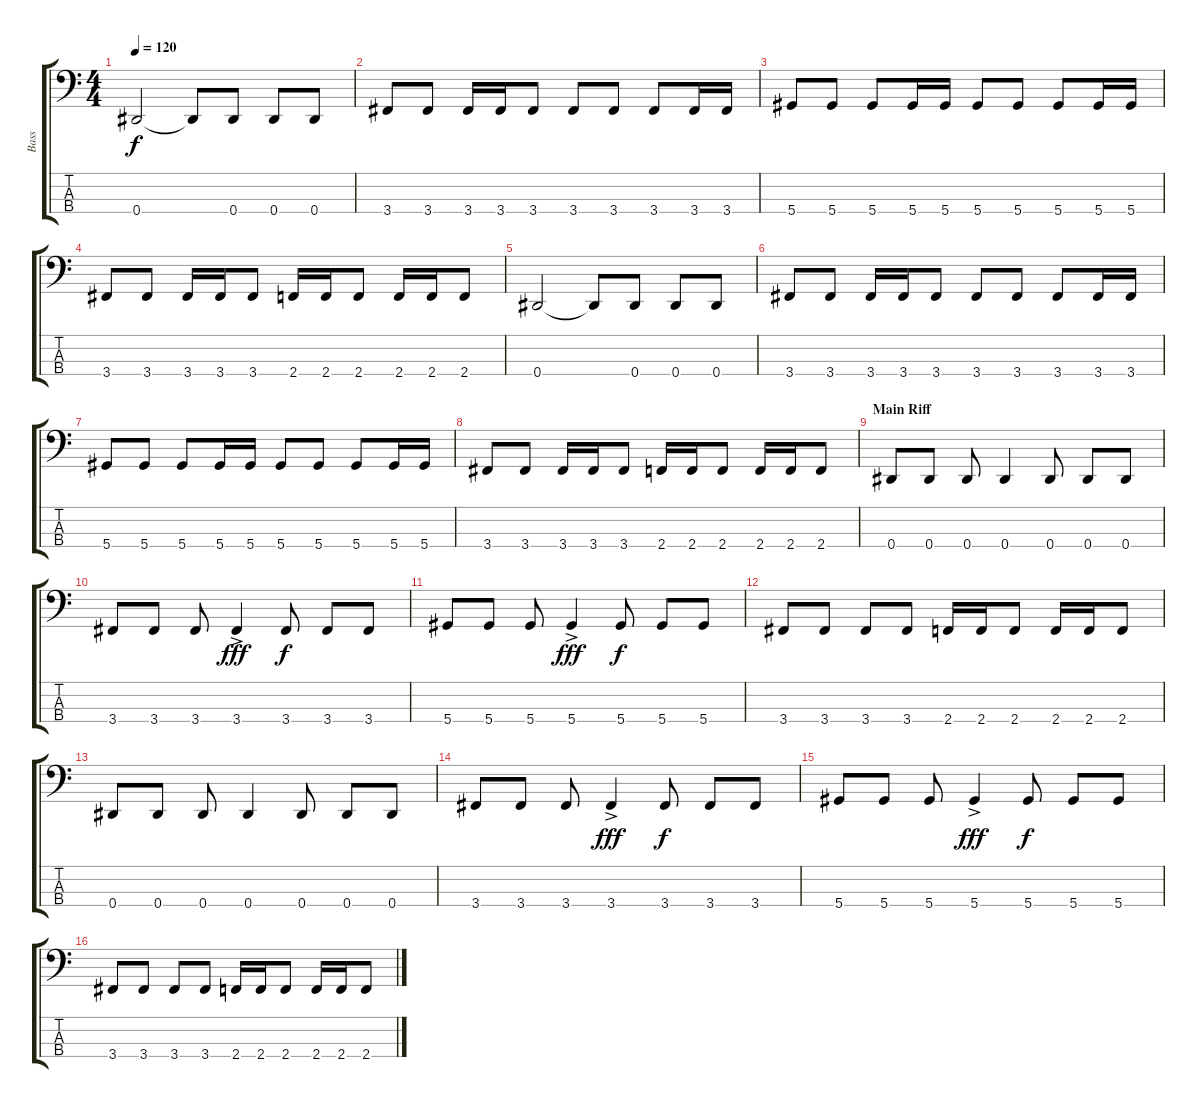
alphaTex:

\track ("Bass" "Bass") {instrument electricbassfinger}
\staff {score tabs}
\tuning (Gb2 Db2 Ab1 Eb1) {hide}
\ts (4 4)
\tempo 120
\clef f4
\ks c
0.4.2{dy f} 0.4{t}.8 0.4.8 0.4.8 0.4.8 |
3.4.8 3.4.8 3.4.16 3.4.16 3.4.8 3.4.8 3.4.8 3.4.8 3.4.16 3.4.16 |
5.4.8 5.4.8 5.4.8 5.4.16 5.4.16 5.4.8 5.4.8 5.4.8 5.4.16 5.4.16 |
3.4.8 3.4.8 3.4.16 3.4.16 3.4.8 2.4.16 2.4.16 2.4.8 2.4.16 2.4.16 2.4.8 |
0.4.2 0.4{t}.8 0.4.8 0.4.8 0.4.8 |
3.4.8 3.4.8 3.4.16 3.4.16 3.4.8 3.4.8 3.4.8 3.4.8 3.4.16 3.4.16 |
5.4.8 5.4.8 5.4.8 5.4.16 5.4.16 5.4.8 5.4.8 5.4.8 5.4.16 5.4.16 |
3.4.8 3.4.8 3.4.16 3.4.16 3.4.8 2.4.16 2.4.16 2.4.8 2.4.16 2.4.16 2.4.8 |
\section ("" "Main Riff")
0.4.8 0.4.8 0.4.8 0.4.4 0.4.8 0.4.8 0.4.8 |
3.4.8 3.4.8 3.4.8 3.4{ac}.4{dy fff} 3.4.8{dy f} 3.4.8 3.4.8 |
5.4.8 5.4.8 5.4.8 5.4{ac}.4{dy fff} 5.4.8{dy f} 5.4.8 5.4.8 |
3.4.8 3.4.8 3.4.8 3.4.8 2.4.16 2.4.16 2.4.8 2.4.16 2.4.16 2.4.8 |
0.4.8 0.4.8 0.4.8 0.4.4 0.4.8 0.4.8 0.4.8 |
3.4.8 3.4.8 3.4.8 3.4{ac}.4{dy fff} 3.4.8{dy f} 3.4.8 3.4.8 |
5.4.8 5.4.8 5.4.8 5.4{ac}.4{dy fff} 5.4.8{dy f} 5.4.8 5.4.8 |
3.4.8 3.4.8 3.4.8 3.4.8 2.4.16 2.4.16 2.4.8 2.4.16 2.4.16 2.4.8
